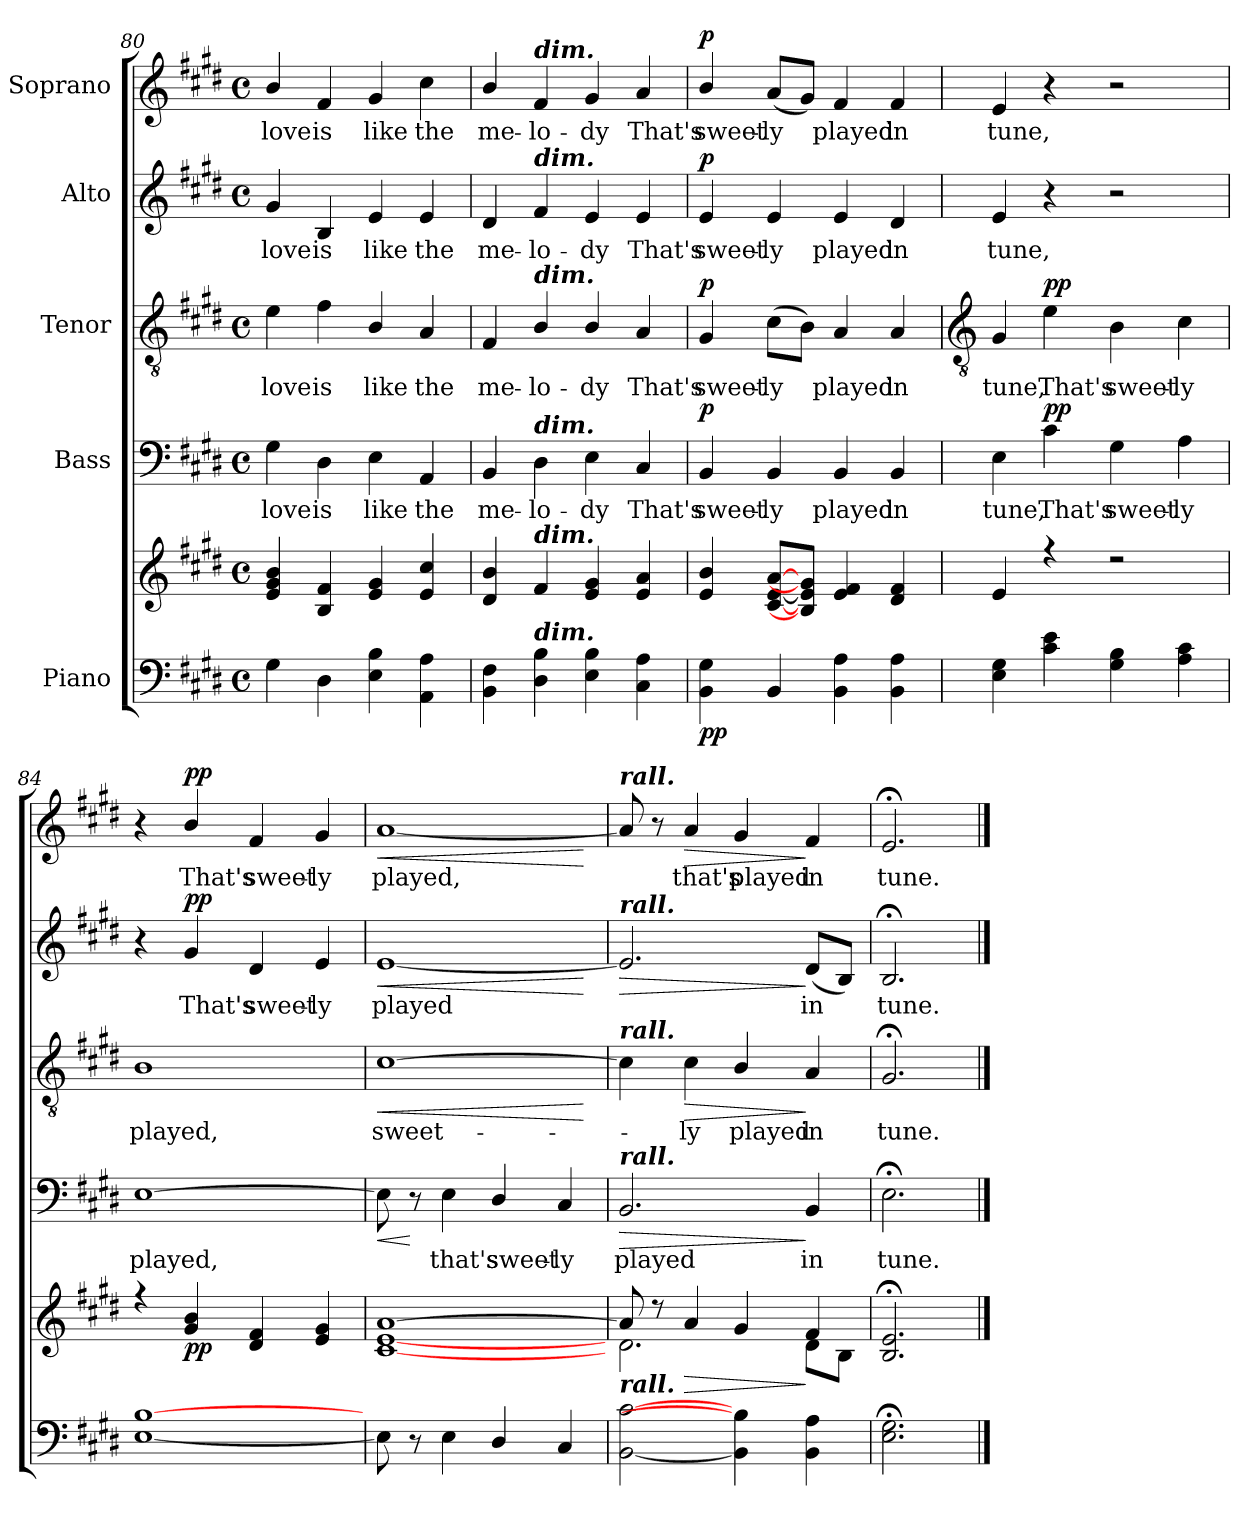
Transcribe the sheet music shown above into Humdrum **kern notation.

**kern	**kern	**dynam	**kern	**text	**dynam	**kern	**text	**dynam	**kern	**text	**dynam	**kern	**text	**dynam
*part5	*part5	*part5	*part4	*part4	*part4	*part3	*part3	*part3	*part2	*part2	*part2	*part1	*part1	*part1
*staff6	*staff5	*staff5/6	*staff4	*staff4	*staff4	*staff3	*staff3	*staff3	*staff2	*staff2	*staff2	*staff1	*staff1	*staff1
*I"Piano	*	*	*I"Bass	*	*	*I"Tenor	*	*	*I"Alto	*	*	*I"Soprano	*	*
*clefF4	*clefG2	*	*clefF4	*	*	*clefGv2	*	*	*clefG2	*	*	*clefG2	*	*
*k[f#c#g#d#]	*k[f#c#g#d#]	*	*k[f#c#g#d#]	*	*	*k[f#c#g#d#]	*	*	*k[f#c#g#d#]	*	*	*k[f#c#g#d#]	*	*
*E:	*E:	*	*E:	*	*	*E:	*	*	*E:	*	*	*E:	*	*
*M4/4	*M4/4	*	*M4/4	*	*	*M4/4	*	*	*M4/4	*	*	*M4/4	*	*
*met(c)	*met(c)	*	*met(c)	*	*	*met(c)	*	*	*met(c)	*	*	*met(c)	*	*
=80	=80	=80	=80	=80	=80	=80	=80	=80	=80	=80	=80	=80	=80	=80
!	!	!	!	!LO:LY:b	!	!	!LO:LY:b	!	!	!LO:LY:b	!	!	!LO:LY:b	!
4G#	4e/ 4g#/ 4b/	.	4G#	love	.	4e	love	.	4g#	love	.	4b/	love	.
!	!	!	!	!LO:LY:b	!	!	!LO:LY:b	!	!	!LO:LY:b	!	!	!LO:LY:b	!
4D#	4B 4f#	.	4D#	is	.	4f#	is	.	4B	is	.	4f#	is	.
!	!	!	!	!LO:LY:b	!	!	!LO:LY:b	!	!	!LO:LY:b	!	!	!LO:LY:b	!
4E 4B	4e 4g#	.	4E	like	.	4B/	like	.	4e	like	.	4g#	like	.
!	!	!	!	!LO:LY:b	!	!	!LO:LY:b	!	!	!LO:LY:b	!	!	!LO:LY:b	!
4AA 4A	4e 4cc#	.	4AA	the	.	4A	the	.	4e	the	.	4cc#	the	.
=81	=81	=81	=81	=81	=81	=81	=81	=81	=81	=81	=81	=81	=81	=81
!	!	!	!	!LO:LY:b	!	!	!LO:LY:b	!	!	!LO:LY:b	!	!	!LO:LY:b	!
4BB 4F#	4d#/ 4b/	.	4BB	me-	.	4F#	me-	.	4d#	me-	.	4b/	me-	.
!	!	!	!	!	!	!	!	!	!	!	!	!LO:TX:a:Bi:t=dim.	!	!
!	!	!	!	!	!	!	!	!	!LO:TX:a:Bi:t=dim.	!	!	!	!	!
!	!	!	!	!	!	!LO:TX:a:Bi:t=dim.	!	!	!	!	!	!	!	!
!	!	!	!LO:TX:a:Bi:t=dim.	!	!	!	!	!	!	!	!	!	!	!
!	!LO:TX:a:Bi:t=dim.	!	!	!	!	!	!	!	!	!	!	!	!	!
!LO:TX:a:Bi:t=dim.	!	!	!	!	!	!	!	!	!	!	!	!	!	!
!	!	!	!	!LO:LY:b	!	!	!LO:LY:b	!	!	!LO:LY:b	!	!	!LO:LY:b	!
4D# 4B	4f#	.	4D#	-lo-	.	4B/	-lo-	.	4f#	-lo-	.	4f#	-lo-	.
!	!	!	!	!LO:LY:b	!	!	!LO:LY:b	!	!	!LO:LY:b	!	!	!LO:LY:b	!
4E 4B	4e 4g#	.	4E	-dy	.	4B/	-dy	.	4e	-dy	.	4g#	-dy	.
!	!	!	!	!LO:LY:b	!	!	!LO:LY:b	!	!	!LO:LY:b	!	!	!LO:LY:b	!
4C# 4A	4e 4a	.	4C#	That's	.	4A	That's	.	4e	That's	.	4a	That's	.
=82	=82	=82	=82	=82	=82	=82	=82	=82	=82	=82	=82	=82	=82	=82
!	!	!LO:DY:b=2	!	!LO:LY:b	!	!	!LO:LY:b	!	!	!LO:LY:b	!	!	!LO:LY:b	!
!	!	!LO:DY:n=1:b	!	!	!LO:DY:b	!	!	!LO:DY:b	!	!	!LO:DY:b	!	!	!LO:DY:b
4BB 4G#	4e/ 4b/	p p	4BB	sweet-	p	4G#	sweet-	p	4e	sweet-	p	4b/	sweet-	p
!	!	!	!	!LO:LY:b	!	!	!LO:LY:b	!	!	!LO:LY:b	!	!	!LO:LY:b	!
4BB	[8c# [8e [8aL	.	4BB	-ly	.	(>8c#L	-ly	.	4e	-ly	.	(<8aL	-ly	.
.	8B] 8e] 8g#]J	.	.	.	.	8BJ)	.	.	.	.	.	8g#J)	.	.
!	!	!	!	!LO:LY:b	!	!	!LO:LY:b	!	!	!LO:LY:b	!	!	!LO:LY:b	!
4BB 4A	4e 4f#	.	4BB	played	.	4A	played	.	4e	played	.	4f#	played	.
!	!	!	!	!LO:LY:b	!	!	!LO:LY:b	!	!	!LO:LY:b	!	!	!LO:LY:b	!
4BB 4A	4d# 4f#	.	4BB	in	.	4A	in	.	4d#	in	.	4f#	in	.
!!LO:LB:g=z
=83	=83	=83	=83	=83	=83	=83	=83	=83	=83	=83	=83	=83	=83	=83
*	*	*	*	*	*	*clefGv2	*	*	*	*	*	*	*	*
*	*^	*	*	*	*	*	*	*	*	*	*	*	*	*
!	!	!	!	!	!LO:LY:b	!	!	!LO:LY:b	!	!	!LO:LY:b	!	!	!LO:LY:b	!
4E 4G#	4e	1ryy	.	4E	tune,	.	4G#	tune,	.	4e	tune,	.	4e	tune,	.
!	!	!	!	!	!LO:LY:b	!LO:DY:b	!	!LO:LY:b	!LO:DY:b	!	!	!	!	!	!
4c# 4e	4r	.	.	4c#	That's	pp	4e	That's	pp	4r	.	.	4r	.	.
!	!	!	!	!	!LO:LY:b	!	!	!LO:LY:b	!	!	!	!	!	!	!
4G# 4B	2r	.	.	4G#	sweet-	.	4B	sweet-	.	2r	.	.	2r	.	.
!	!	!	!	!	!LO:LY:b	!	!	!LO:LY:b	!	!	!	!	!	!	!
4A 4c#	.	.	.	4A	-ly	.	4c#	-ly	.	.	.	.	.	.	.
=84	=84	=84	=84	=84	=84	=84	=84	=84	=84	=84	=84	=84	=84	=84	=84
!	!	!	!	!	!LO:LY:b	!	!	!LO:LY:b	!	!	!	!	!	!	!
[1E [1B	4r	1ryy	.	[1E	played,	.	1B	played,	.	4r	.	.	4r	.	.
!	!	!	!LO:DY:b	!	!	!	!	!	!	!	!LO:LY:b	!LO:DY:b	!	!LO:LY:b	!LO:DY:b
.	4g#/ 4b/	.	pp	.	.	.	.	.	.	4g#	That's	pp	4b/	That's	pp
!	!	!	!	!	!	!	!	!	!	!	!LO:LY:b	!	!	!LO:LY:b	!
.	4d# 4f#	.	.	.	.	.	.	.	.	4d#	sweet-	.	4f#	sweet-	.
!	!	!	!	!	!	!	!	!	!	!	!LO:LY:b	!	!	!LO:LY:b	!
.	4e 4g#	.	.	.	.	.	.	.	.	4e	-ly	.	4g#	-ly	.
=85	=85	=85	=85	=85	=85	=85	=85	=85	=85	=85	=85	=85	=85	=85	=85
!	!	!	!LO:HP:b	!	!	!LO:HP:b	!	!LO:LY:b	!LO:HP:b	!	!LO:LY:b	!LO:HP:b	!	!LO:LY:b	!LO:HP:b
8E]	[1c# [1e [1a	1ryy	<	8E]	.	<	[1c#	sweet-	<	[1e	played	<	[1a	played,	<
8r	.	.	.	8r	.	[	.	.	.	.	.	.	.	.	.
!	!	!	!	!	!LO:LY:b	!	!	!	!	!	!	!	!	!	!
4E	.	.	.	4E	that's	.	.	.	.	.	.	.	.	.	.
!	!	!	!	!	!LO:LY:b	!	!	!	!	!	!	!	!	!	!
4D#/	.	.	.	4D#/	sweet-	.	.	.	.	.	.	.	.	.	.
!	!	!	!	!	!LO:LY:b	!	!	!	!	!	!	!	!	!	!
4C#	.	.	.	4C#	-ly	.	.	.	.	.	.	.	.	.	.
*	*v	*v	*	*	*	*	*	*	*	*	*	*	*	*	*
.	.	[	.	.	.	.	.	[	.	.	[	.	.	[
=86	=86	=86	=86	=86	=86	=86	=86	=86	=86	=86	=86	=86	=86	=86
*	*^	*	*	*	*	*	*	*	*	*	*	*	*	*
!	!	!	!	!	!	!	!	!	!	!	!	!	!LO:TX:a:Bi:t=rall.	!	!
!	!	!	!	!	!	!	!	!	!	!LO:TX:a:Bi:t=rall.	!	!	!	!	!
!	!	!	!	!	!	!	!LO:TX:a:Bi:t=rall.	!	!	!	!	!	!	!	!
!	!	!	!	!LO:TX:a:Bi:t=rall.	!	!	!	!	!	!	!	!	!	!	!
!	!LO:TX:b:Bi:t=rall.	!	!	!	!	!	!	!	!	!	!	!	!	!	!
!	!	!	!	!	!LO:LY:b	!LO:HP:b	!	!	!	!	!	!LO:HP:b	!	!	!
[2BB [2c#	8a]	2.d#\	.	2.BB	played	>	4c#]	.	.	2.e]	.	>	8a]	.	.
.	8r	.	.	.	.	.	.	.	.	.	.	.	8r	.	.
!	!	!	!LO:HP:b	!	!	!	!	!LO:LY:b	!LO:HP:b	!	!	!	!	!LO:LY:b	!LO:HP:b
.	4a	.	>	.	.	.	4c#	ly	>	.	.	.	4a	that's	>
!	!	!	!	!	!	!	!	!LO:LY:b	!	!	!	!	!	!LO:LY:b	!
4BB] 4B]	4g#	.	.	.	.	.	4B/	played	.	.	.	.	4g#	played	.
!	!	!	!	!	!LO:LY:b	!	!	!LO:LY:b	!	!	!LO:LY:b	!	!	!LO:LY:b	!
4BB 4A	4f#	8d#\L	]	4BB	in	]	4A	in	]	(<8d#L	in	]	4f#	in	]
.	.	8B\J	.	.	.	.	.	.	.	8BJ)	.	.	.	.	.
=87	=87	=87	=87	=87	=87	=87	=87	=87	=87	=87	=87	=87	=87	=87	=87
!	!	!	!	!	!LO:LY:b	!	!	!LO:LY:b	!	!	!LO:LY:b	!	!	!LO:LY:b	!
2.E; 2.G#;	2.B;< 2.e;<	2.ryy	.	2.E;<	tune.	.	2.G#;<	tune.	.	2.B;<	tune.	.	2.e;<	tune.	.
*	*v	*v	*	*	*	*	*	*	*	*	*	*	*	*	*
==	==	==	==	==	==	==	==	==	==	==	==	==	==	==
*-	*-	*-	*-	*-	*-	*-	*-	*-	*-	*-	*-	*-	*-	*-
